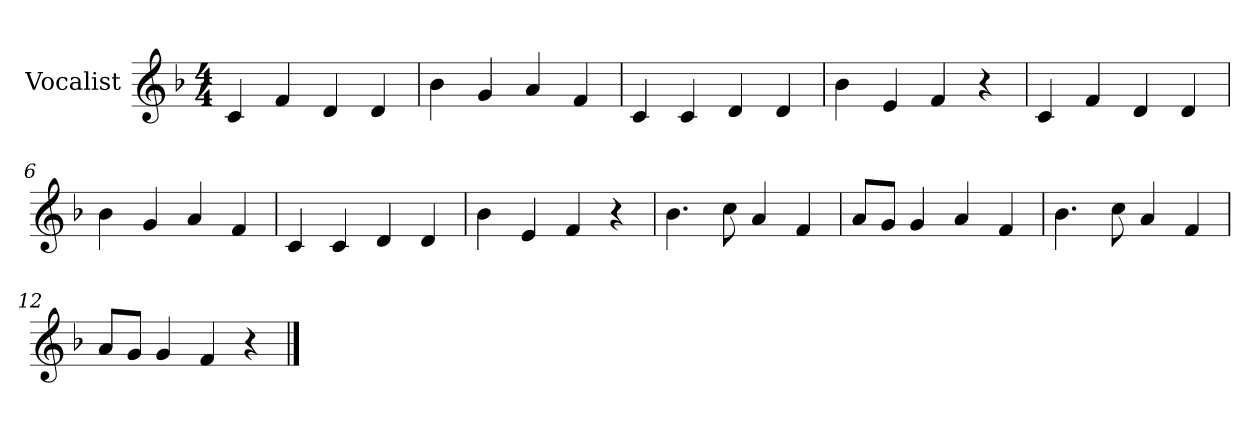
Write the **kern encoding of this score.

**kern
*part1
*staff1
*I"Vocalist
*k[b-]
*F:
*M4/4
=1
4c
4f
4d
4d
=2
4b-
4g
4a
4f
=3
4c
4c
4d
4d
=4
4b-
4e
4f
4r
=5
4c
4f
4d
4d
=6
4b-
4g
4a
4f
=7
4c
4c
4d
4d
=8
4b-
4e
4f
4r
=9
4.b-
8cc
4a
4f
=10
8aL
8gJ
4g
4a
4f
=11
4.b-
8cc
4a
4f
=12
8aL
8gJ
4g
4f
4r
==
*-
